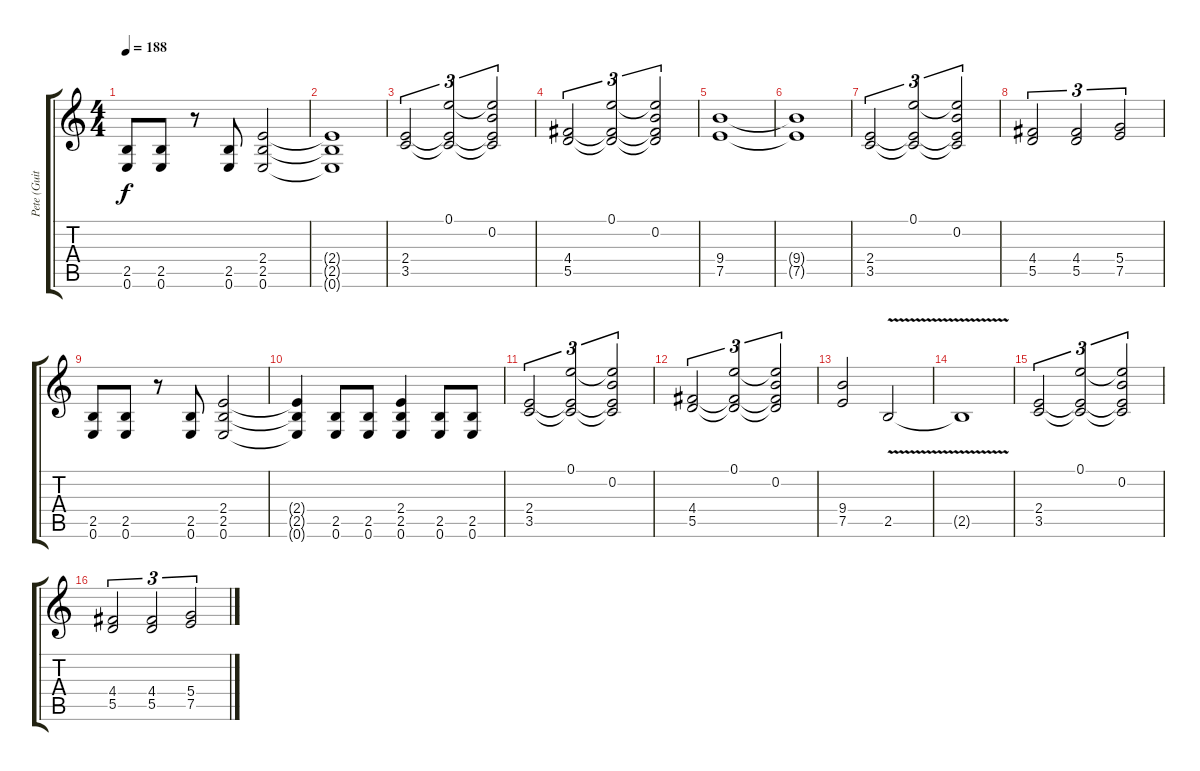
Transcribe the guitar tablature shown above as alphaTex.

\track ("Pete (Guitar I)" "Pete (Guit") {instrument distortionguitar}
\staff {score tabs}
\tuning (E4 B3 G3 D3 A2 E2) {hide}
\ts (4 4)
\tempo 188
\clef g2
\ks c
(2.5 0.6).8{dy f} (2.5 0.6).8 r.8 (2.5 0.6).8 (2.4 2.5 0.6).2 |
(2.4{t} 2.5{t} 0.6{t}).1 |
(2.4 3.5).2{tu (3 2)} (0.1 2.4{t} 3.5{t}).2{tu (3 2)} (0.1{t} 0.2 2.4{t} 3.5{t}).2{tu (3 2)} |
(4.4 5.5).2{tu (3 2)} (0.1 4.4{t} 5.5{t}).2{tu (3 2)} (0.1{t} 0.2 4.4{t} 5.5{t}).2{tu (3 2)} |
(9.4 7.5).1 |
(9.4{t} 7.5{t}).1 |
(2.4 3.5).2{tu (3 2)} (0.1 2.4{t} 3.5{t}).2{tu (3 2)} (0.1{t} 0.2 2.4{t} 3.5{t}).2{tu (3 2)} |
(4.4 5.5).2{tu (3 2)} (4.4 5.5).2{tu (3 2)} (5.4 7.5).2{tu (3 2)} |
(2.5 0.6).8 (2.5 0.6).8 r.8 (2.5 0.6).8 (2.4 2.5 0.6).2 |
(2.4{t} 2.5{t} 0.6{t}).4 (2.5 0.6).8 (2.5 0.6).8 (2.4 2.5 0.6).4 (2.5 0.6).8 (2.5 0.6).8 |
(2.4 3.5).2{tu (3 2)} (0.1 2.4{t} 3.5{t}).2{tu (3 2)} (0.1{t} 0.2 2.4{t} 3.5{t}).2{tu (3 2)} |
(4.4 5.5).2{tu (3 2)} (0.1 4.4{t} 5.5{t}).2{tu (3 2)} (0.1{t} 0.2 4.4{t} 5.5{t}).2{tu (3 2)} |
(9.4 7.5).2 2.5{v}.2 |
2.5{t}.1 |
(2.4 3.5).2{tu (3 2)} (0.1 2.4{t} 3.5{t}).2{tu (3 2)} (0.1{t} 0.2 2.4{t} 3.5{t}).2{tu (3 2)} |
(4.4 5.5).2{tu (3 2)} (4.4 5.5).2{tu (3 2)} (5.4 7.5).2{tu (3 2)}
